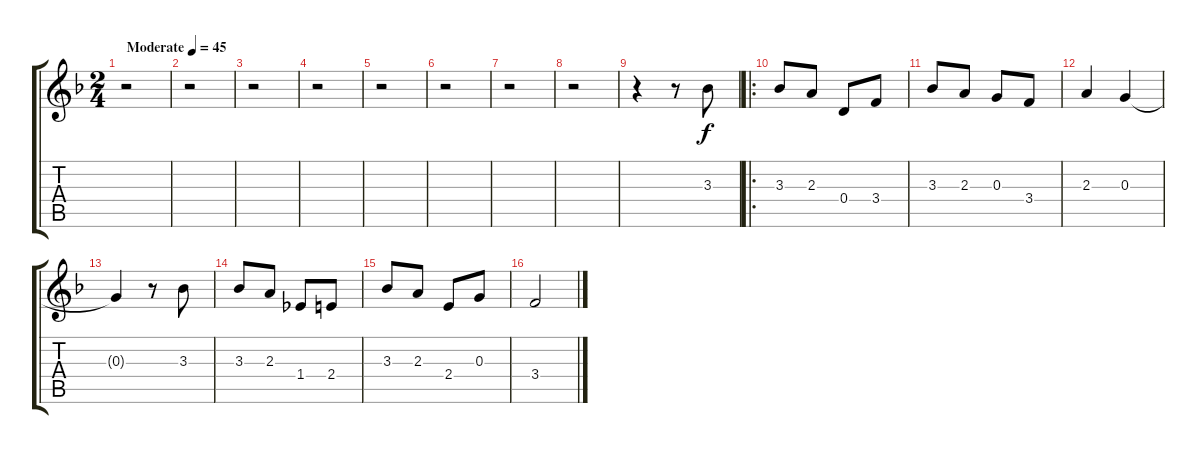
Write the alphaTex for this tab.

\track "" {instrument acousticguitarsteel}
\staff {score tabs}
\tuning (E4 B3 G3 D3 A2 E2) {hide}
\ts (2 4)
\tempo (45 "Moderate")
\clef g2
\ks f
r.2{dy f instrument acousticguitarsteel} |
r.2 |
r.2 |
r.2 |
r.2 |
r.2 |
r.2 |
r.2 |
r.4 r.8 3.3.8 |
\ro
3.3.8 2.3.8 0.4.8 3.4.8 |
3.3.8 2.3.8 0.3.8 3.4.8 |
2.3.4 0.3.4 |
0.3{t}.4 r.8 3.3.8 |
3.3.8 2.3.8 1.4.8 2.4.8 |
3.3.8 2.3.8 2.4.8 0.3.8 |
3.4.2
